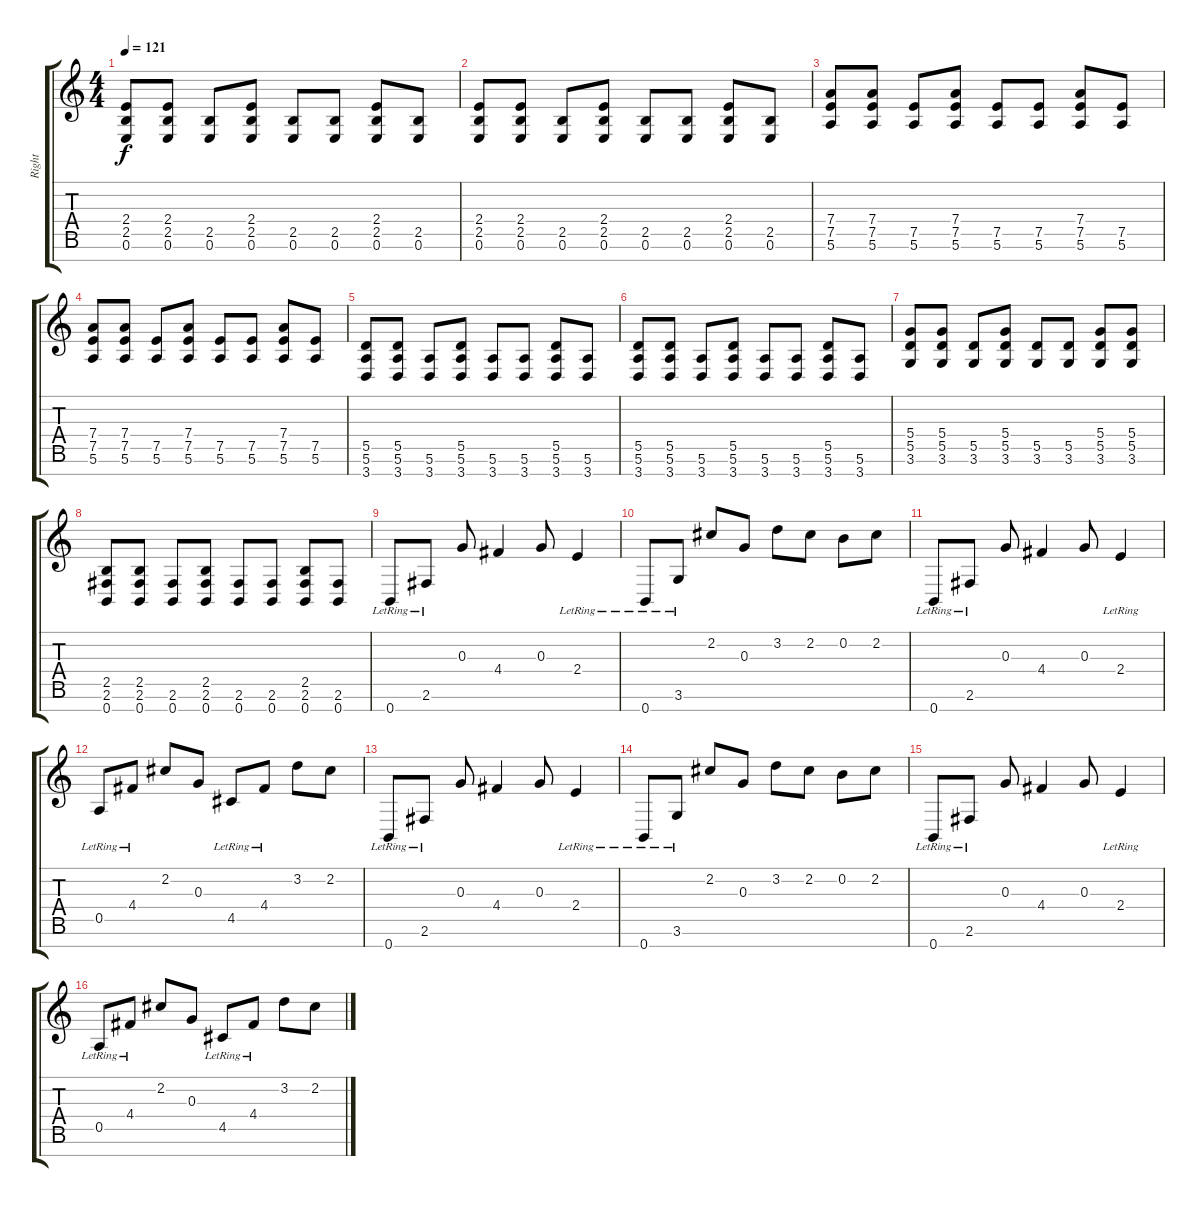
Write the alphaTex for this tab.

\track ("Right" "Right") {instrument distortionguitar}
\staff {score tabs}
\tuning (E4 B3 G3 D3 A2 E2 B1) {hide}
\ts (4 4)
\tempo 121
\clef g2
\ks c
(2.4 2.5 0.6).8{dy f} (2.4 2.5 0.6).8 (2.5 0.6).8 (2.4 2.5 0.6).8 (2.5 0.6).8 (2.5 0.6).8 (2.4 2.5 0.6).8 (2.5 0.6).8 |
(2.4 2.5 0.6).8 (2.4 2.5 0.6).8 (2.5 0.6).8 (2.4 2.5 0.6).8 (2.5 0.6).8 (2.5 0.6).8 (2.4 2.5 0.6).8 (2.5 0.6).8 |
(7.4 7.5 5.6).8 (7.4 7.5 5.6).8 (7.5 5.6).8 (7.4 7.5 5.6).8 (7.5 5.6).8 (7.5 5.6).8 (7.4 7.5 5.6).8 (7.5 5.6).8 |
(7.4 7.5 5.6).8 (7.4 7.5 5.6).8 (7.5 5.6).8 (7.4 7.5 5.6).8 (7.5 5.6).8 (7.5 5.6).8 (7.4 7.5 5.6).8 (7.5 5.6).8 |
(5.5 5.6 3.7).8 (5.5 5.6 3.7).8 (5.6 3.7).8 (5.5 5.6 3.7).8 (5.6 3.7).8 (5.6 3.7).8 (5.5 5.6 3.7).8 (5.6 3.7).8 |
(5.5 5.6 3.7).8 (5.5 5.6 3.7).8 (5.6 3.7).8 (5.5 5.6 3.7).8 (5.6 3.7).8 (5.6 3.7).8 (5.5 5.6 3.7).8 (5.6 3.7).8 |
(5.4 5.5 3.6).8 (5.4 5.5 3.6).8 (5.5 3.6).8 (5.4 5.5 3.6).8 (5.5 3.6).8 (5.5 3.6).8 (5.4 5.5 3.6).8 (5.4 5.5 3.6).8 |
(2.5 2.6 0.7).8 (2.5 2.6 0.7).8 (2.6 0.7).8 (2.5 2.6 0.7).8 (2.6 0.7).8 (2.6 0.7).8 (2.5 2.6 0.7).8 (2.6 0.7).8 |
0.7{lr}.8 2.6{lr}.8 0.3.8 4.4.4 0.3.8 2.4{lr}.4 |
0.7{lr}.8 3.6{lr}.8 2.2.8 0.3.8 3.2.8 2.2.8 0.2.8 2.2.8 |
0.7{lr}.8 2.6{lr}.8 0.3.8 4.4.4 0.3.8 2.4{lr}.4 |
0.5{lr}.8 4.4{lr}.8 2.2.8 0.3.8 4.5{lr}.8 4.4{lr}.8 3.2.8 2.2.8 |
0.7{lr}.8 2.6{lr}.8 0.3.8 4.4.4 0.3.8 2.4{lr}.4 |
0.7{lr}.8 3.6{lr}.8 2.2.8 0.3.8 3.2.8 2.2.8 0.2.8 2.2.8 |
0.7{lr}.8 2.6{lr}.8 0.3.8 4.4.4 0.3.8 2.4{lr}.4 |
0.5{lr}.8{volume 10} 4.4{lr}.8 2.2.8 0.3.8 4.5{lr}.8 4.4{lr}.8 3.2.8 2.2.8
